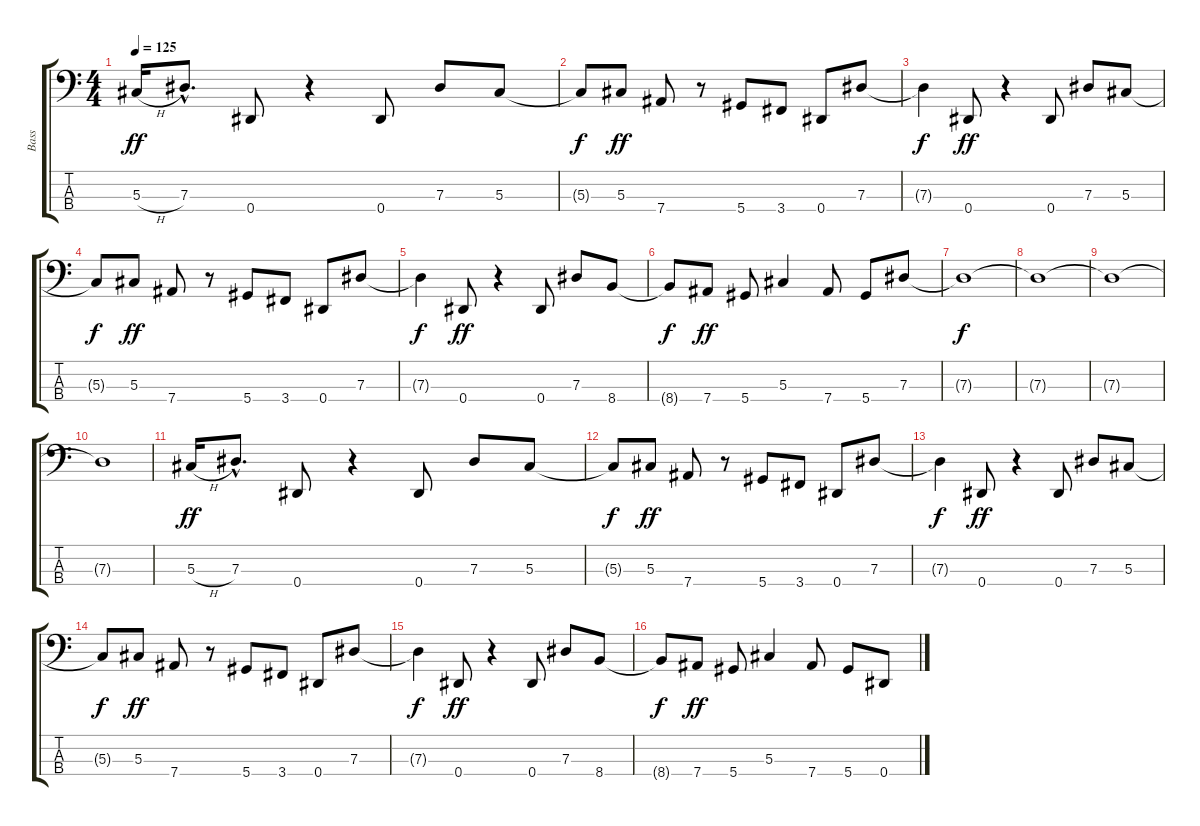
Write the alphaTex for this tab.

\track ("Bass" "Bass") {instrument electricbasspick}
\staff {score tabs}
\tuning (Gb2 Db2 Ab1 Eb1) {hide}
\ts (4 4)
\tempo 125
\clef f4
\ks c
5.3{h}.16{dy ff} 7.3{hac}.8{d} 0.4.8 r.4 0.4.8 7.3.8 5.3.8 |
5.3{t}.8{dy f} 5.3.8{dy ff} 7.4.8 r.8 5.4.8 3.4.8 0.4.8 7.3.8 |
7.3{t}.4{dy f} 0.4.8{dy ff} r.4 0.4.8 7.3.8 5.3.8 |
5.3{t}.8{dy f} 5.3.8{dy ff} 7.4.8 r.8 5.4.8 3.4.8 0.4.8 7.3.8 |
7.3{t}.4{dy f} 0.4.8{dy ff} r.4 0.4.8 7.3.8 8.4.8 |
8.4{t}.8{dy f} 7.4.8{dy ff} 5.4.8 5.3.4 7.4.8 5.4.8 7.3.8 |
7.3{t}.1{dy f} |
7.3{t}.1 |
7.3{t}.1 |
7.3{t}.1 |
5.3{h}.16{dy ff} 7.3{hac}.8{d} 0.4.8 r.4 0.4.8 7.3.8 5.3.8 |
5.3{t}.8{dy f} 5.3.8{dy ff} 7.4.8 r.8 5.4.8 3.4.8 0.4.8 7.3.8 |
7.3{t}.4{dy f} 0.4.8{dy ff} r.4 0.4.8 7.3.8 5.3.8 |
5.3{t}.8{dy f} 5.3.8{dy ff} 7.4.8 r.8 5.4.8 3.4.8 0.4.8 7.3.8 |
7.3{t}.4{dy f} 0.4.8{dy ff} r.4 0.4.8 7.3.8 8.4.8 |
8.4{t}.8{dy f} 7.4.8{dy ff} 5.4.8 5.3.4 7.4.8 5.4.8 0.4.8
